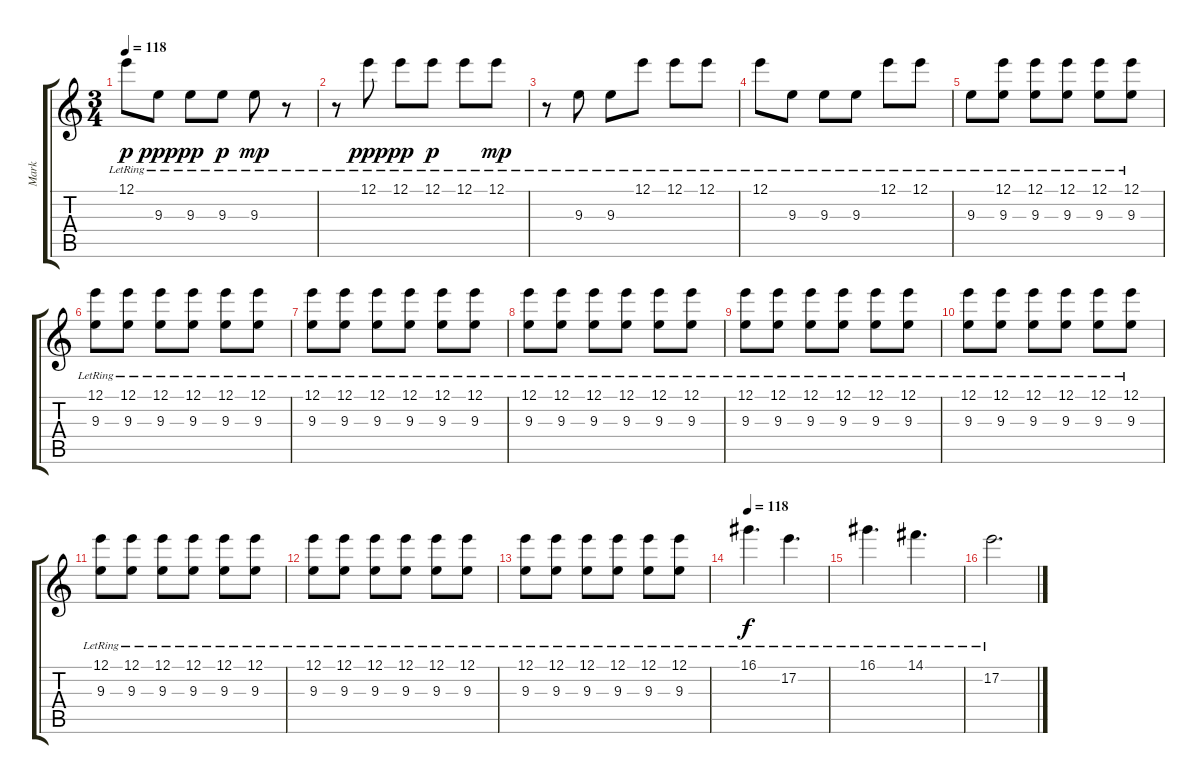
\track ("Mark" "Mark") {instrument acousticguitarsteel}
\staff {score tabs}
\tuning (E4 B3 G3 D3 A2 E2) {hide}
\ts (3 4)
\tempo 118
\clef g2
\ks c
12.1{lr}.8{dy p} 9.3{lr}.8{dy ppp} 9.3{lr}.8{dy pp} 9.3{lr}.8{dy p} 9.3{lr}.8{dy mp} r.8 |
r.8 12.1{lr}.8{dy ppp} 12.1{lr}.8{dy pp} 12.1{lr}.8{dy p} 12.1{lr}.8 12.1{lr}.8{dy mp} |
r.8 9.3{lr}.8 9.3{lr}.8 12.1{lr}.8 12.1{lr}.8 12.1{lr}.8 |
12.1{lr}.8 9.3{lr}.8 9.3{lr}.8 9.3{lr}.8 12.1{lr}.8 12.1{lr}.8 |
9.3{lr}.8 (12.1{lr} 9.3{lr}).8 (12.1{lr} 9.3{lr}).8 (12.1{lr} 9.3{lr}).8 (12.1{lr} 9.3{lr}).8 (12.1{lr} 9.3{lr}).8 |
(12.1{lr} 9.3{lr}).8 (12.1{lr} 9.3{lr}).8 (12.1{lr} 9.3{lr}).8 (12.1{lr} 9.3{lr}).8 (12.1{lr} 9.3{lr}).8 (12.1{lr} 9.3{lr}).8 |
(12.1{lr} 9.3{lr}).8 (12.1{lr} 9.3{lr}).8 (12.1{lr} 9.3{lr}).8 (12.1{lr} 9.3{lr}).8 (12.1{lr} 9.3{lr}).8 (12.1{lr} 9.3{lr}).8 |
(12.1{lr} 9.3{lr}).8 (12.1{lr} 9.3{lr}).8 (12.1{lr} 9.3{lr}).8 (12.1{lr} 9.3{lr}).8 (12.1{lr} 9.3{lr}).8 (12.1{lr} 9.3{lr}).8 |
(12.1{lr} 9.3{lr}).8 (12.1{lr} 9.3{lr}).8 (12.1{lr} 9.3{lr}).8 (12.1{lr} 9.3{lr}).8 (12.1{lr} 9.3{lr}).8 (12.1{lr} 9.3{lr}).8 |
(12.1{lr} 9.3{lr}).8 (12.1{lr} 9.3{lr}).8 (12.1{lr} 9.3{lr}).8 (12.1{lr} 9.3{lr}).8 (12.1{lr} 9.3{lr}).8 (12.1{lr} 9.3{lr}).8 |
(12.1{lr} 9.3{lr}).8 (12.1{lr} 9.3{lr}).8 (12.1{lr} 9.3{lr}).8 (12.1{lr} 9.3{lr}).8 (12.1{lr} 9.3{lr}).8 (12.1{lr} 9.3{lr}).8 |
(12.1{lr} 9.3{lr}).8 (12.1{lr} 9.3{lr}).8 (12.1{lr} 9.3{lr}).8 (12.1{lr} 9.3{lr}).8 (12.1{lr} 9.3{lr}).8 (12.1{lr} 9.3{lr}).8 |
(12.1{lr} 9.3{lr}).8 (12.1{lr} 9.3{lr}).8 (12.1{lr} 9.3{lr}).8 (12.1{lr} 9.3{lr}).8 (12.1{lr} 9.3{lr}).8 (12.1{lr} 9.3{lr}).8 |
\tempo 118
16.1{lr}.4{d dy f} 17.2{lr}.4{d} |
16.1{lr}.4{d} 14.1{lr}.4{d} |
17.2{lr}.2{d}
